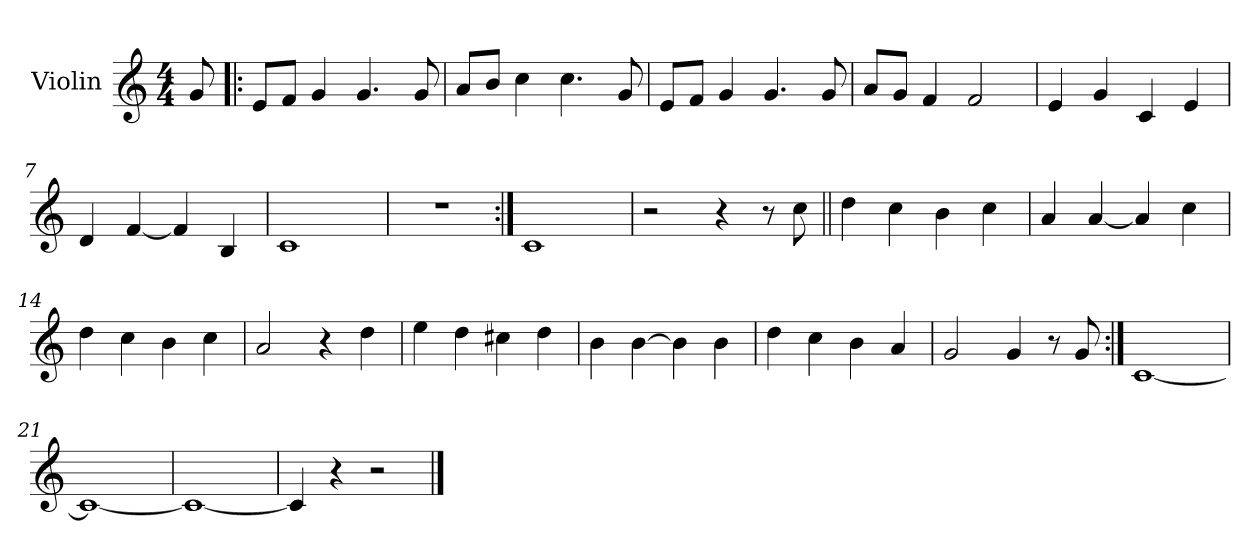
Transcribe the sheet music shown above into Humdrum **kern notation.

**kern
*part1
*staff1
*I"Violin
*I'Vln
*clefG2
*k[]
*C:
*M4/4
=1
8g/
=2!|:
8e/L
8f/J
4g/
4.g/
8g/
=3
8a/L
8b\J
4cc\
4.cc\
8g/
=4
8e/L
8f/J
4g/
4.g/
8g/
=5
8a/L
8g/J
4f/
2f/
!!LO:LB:g=z
=6
4e/
4g/
4c/
4e/
=7
4d/
[4f/
4f/]
4B/
=8
1c
!!LO:LB:g=z
=9
1r
=10:|!
1c
=11
2r
4r
8r
8cc\
!!LO:LB:g=z
=12||
4dd\
4cc\
4b\
4cc\
=13
4a/
[4a/
4a/]
4cc\
=14
4dd\
4cc\
4b\
4cc\
=15
2a/
4r
4dd\
!!LO:LB:g=z
=16
4ee\
4dd\
4cc#X\
4dd\
=17
4b\
[4b\
4b\]
4b\
=18
4dd\
4cc\
4b\
4a/
=19
2g/
4g/
8r
8g/
!!LO:LB:g=z
=20:|!
[1c
=21
1c_
=22
1c_
=23
4c/]
4r
2r
==
*-
